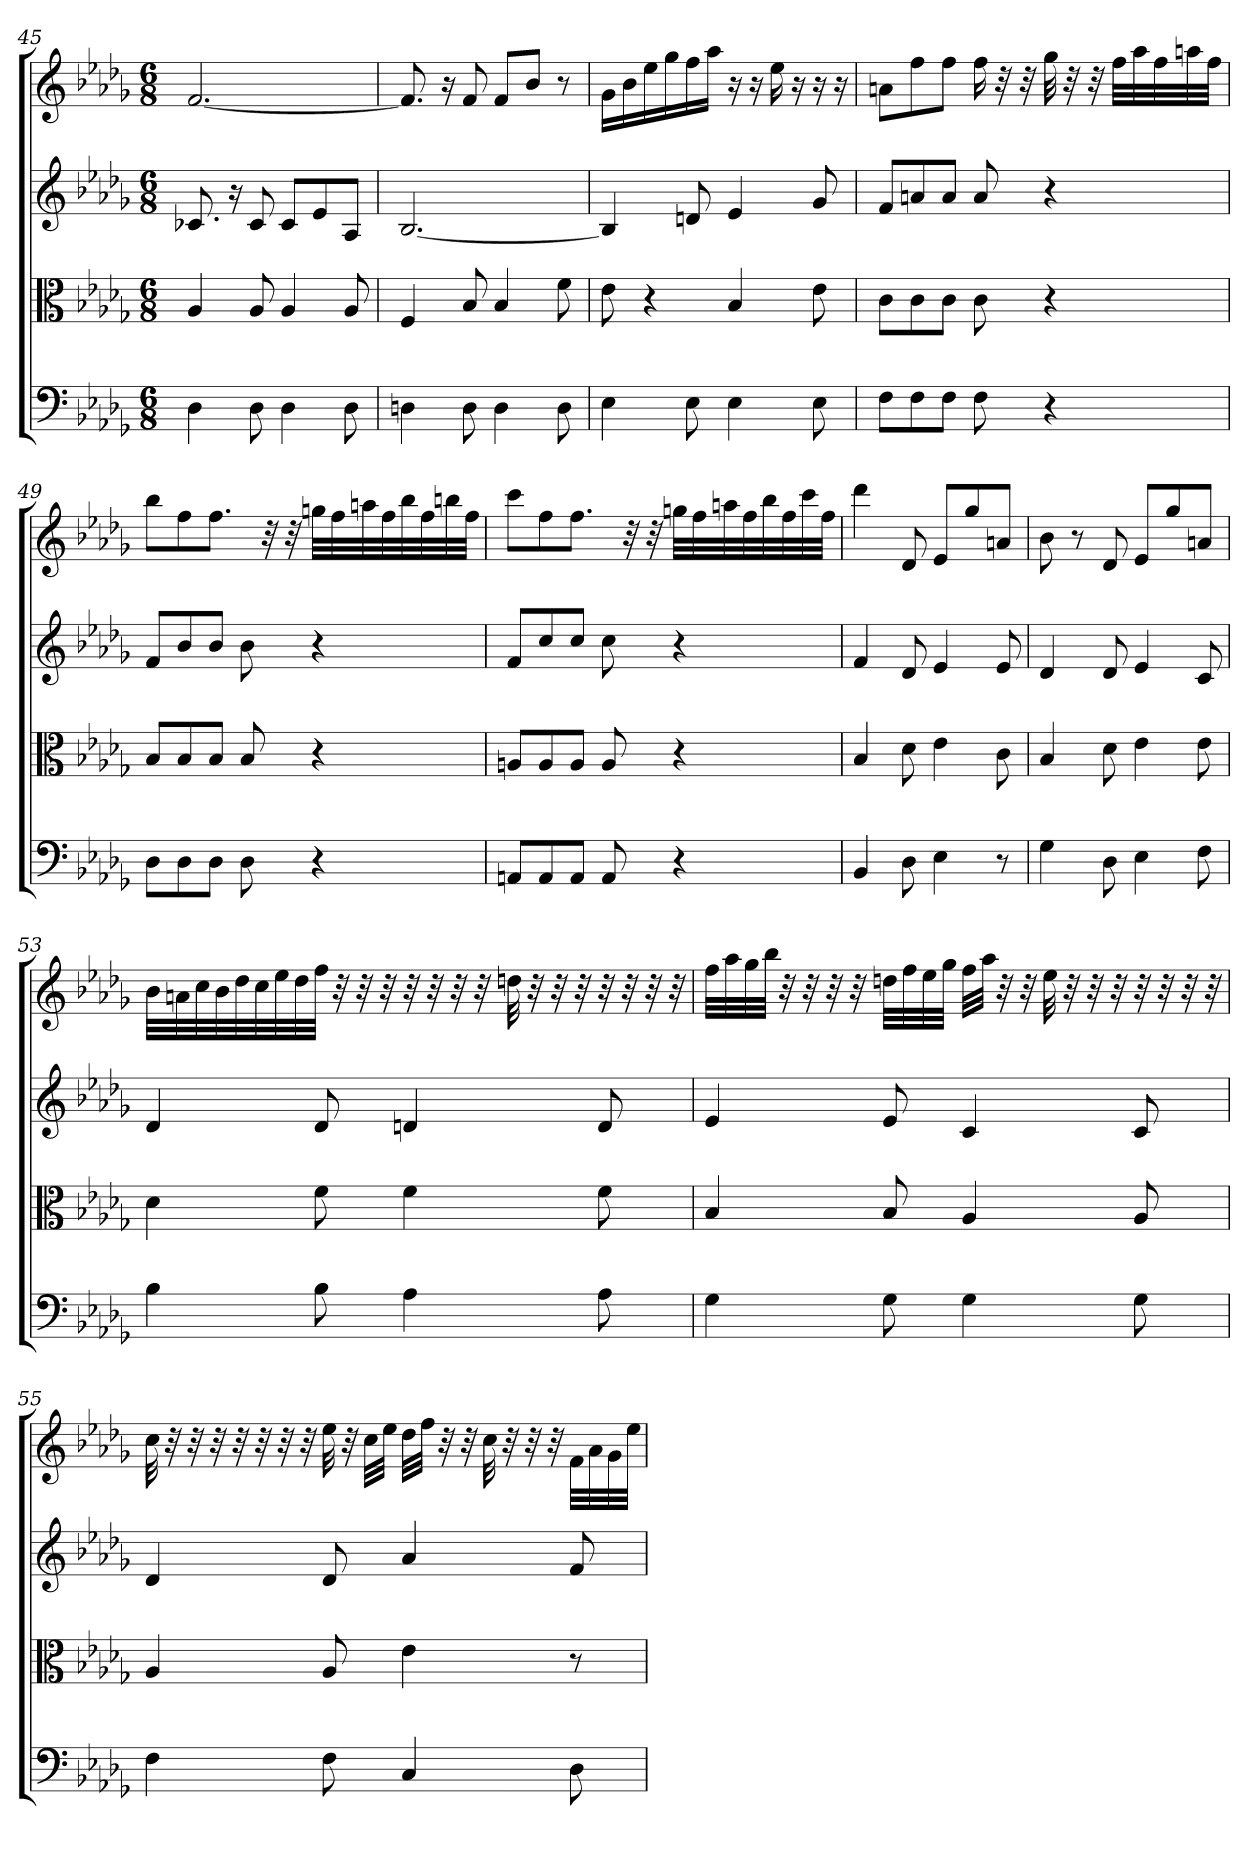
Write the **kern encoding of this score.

**kern	**kern	**kern	**kern
*part4	*part3	*part2	*part1
*staff4	*staff3	*staff2	*staff1
*clefF4	*clefC3	*clefG2	*clefG2
*k[b-e-a-d-g-]	*k[b-e-a-d-g-]	*k[b-e-a-d-g-]	*k[b-e-a-d-g-]
*D-:	*D-:	*D-:	*D-:
*M6/8	*M6/8	*M6/8	*M6/8
=45	=45	=45	=45
4D-	4A-	8.c-X	[2.f
.	.	16r	.
8D-	8A-	8c-	.
4D-	4A-	8c-/L	.
.	.	8e-/	.
8D-	8A-	8A-/J	.
=46	=46	=46	=46
4Dn	4F	[2.B-	8.f]
.	.	.	16r
8D	8B-	.	8f
4D	4B-	.	8f/L
.	.	.	8b-/J
8D	8f	.	8r
=47	=47	=47	=47
4E-	8e-	4B-]	16g-\LL
.	.	.	16b-\
.	4r	.	16ee-\
.	.	.	16gg-\
8E-	.	8dn	16ff\
.	.	.	16aa-\JJ
4E-	4B-	4e-	16r
.	.	.	16r
.	.	.	16ee-
.	.	.	16r
8E-	8e-	8g-	16r
.	.	.	16r
=48	=48	=48	=48
8F\L	8c\L	8f/L	8an\L
8F\	8c\	8an/	8ff\
8F\J	8c\J	8a/J	8ff\J
8F	8c	8a	16ff
.	.	.	32r
.	.	.	32r
4r	4r	4r	32gg-
.	.	.	32r
.	.	.	32r
.	.	.	32ff\LLL
.	.	.	32aa-\
.	.	.	32ff\
.	.	.	32aan\
.	.	.	32ff\JJJ
=49	=49	=49	=49
8D-\L	8B-/L	8f/L	8bb-\L
8D-\	8B-/	8b-/	8ff\
8D-\J	8B-/J	8b-/J	8.ff\J
8D-	8B-	8b-	.
.	.	.	32r
.	.	.	32r
4r	4r	4r	32ggn\LLL
.	.	.	32ff\
.	.	.	32aan\
.	.	.	32ff\
.	.	.	32bb-\
.	.	.	32ff\
.	.	.	32bbn\
.	.	.	32ff\JJJ
=50	=50	=50	=50
8AAn/L	8An/L	8f/L	8ccc\L
8AA/	8A/	8cc/	8ff\
8AA/J	8A/J	8cc/J	8.ff\J
8AA	8A	8cc	.
.	.	.	32r
.	.	.	32r
4r	4r	4r	32ggn\LLL
.	.	.	32ff\
.	.	.	32aan\
.	.	.	32ff\
.	.	.	32bb-\
.	.	.	32ff\
.	.	.	32ccc\
.	.	.	32ff\JJJ
=51	=51	=51	=51
4BB-	4B-	4f	4ddd-
8D-	8d-	8d-	8d-
4E-	4e-	4e-	8e-/L
.	.	.	8gg-/
8r	8c	8e-	8an/J
=52	=52	=52	=52
4G-	4B-	4d-	8b-
.	.	.	8r
8D-	8d-	8d-	8d-
4E-	4e-	4e-	8e-/L
.	.	.	8gg-/
8F	8e-	8c	8an/J
=53	=53	=53	=53
4B-	4d-	4d-	32b-\LLL
.	.	.	32an\
.	.	.	32cc\
.	.	.	32b-\
.	.	.	32dd-\
.	.	.	32cc\
.	.	.	32ee-\
.	.	.	32dd-\
8B-	8f	8d-	32ff\JJJ
.	.	.	32r
.	.	.	32r
.	.	.	32r
4A-	4f	4dn	32r
.	.	.	32r
.	.	.	32r
.	.	.	32r
.	.	.	32ddn
.	.	.	32r
.	.	.	32r
.	.	.	32r
8A-	8f	8d	32r
.	.	.	32r
.	.	.	32r
.	.	.	32r
=54	=54	=54	=54
4G-	4B-	4e-	32ff\LLL
.	.	.	32aa-\
.	.	.	32gg-\
.	.	.	32bb-\JJJ
.	.	.	32r
.	.	.	32r
.	.	.	32r
.	.	.	32r
8G-	8B-	8e-	32ddn\LLL
.	.	.	32ff\
.	.	.	32ee-\
.	.	.	32gg-\JJJ
4G-	4A-	4c	32ff\LLL
.	.	.	32aa-\JJJ
.	.	.	32r
.	.	.	32r
.	.	.	32ee-
.	.	.	32r
.	.	.	32r
.	.	.	32r
8G-	8A-	8c	32r
.	.	.	32r
.	.	.	32r
.	.	.	32r
=55	=55	=55	=55
4F	4A-	4d-	32cc
.	.	.	32r
.	.	.	32r
.	.	.	32r
.	.	.	32r
.	.	.	32r
.	.	.	32r
.	.	.	32r
8F	8A-	8d-	32ee-
.	.	.	32r
.	.	.	32cc\LLL
.	.	.	32ee-\JJJ
4C	4e-	4a-	32dd-\LLL
.	.	.	32ff\JJJ
.	.	.	32r
.	.	.	32r
.	.	.	32cc
.	.	.	32r
.	.	.	32r
.	.	.	32r
8D-	8r	8f	32f\LLL
.	.	.	32a-\
.	.	.	32g-\
.	.	.	32ee-\JJJ
=	=	=	=
*-	*-	*-	*-
